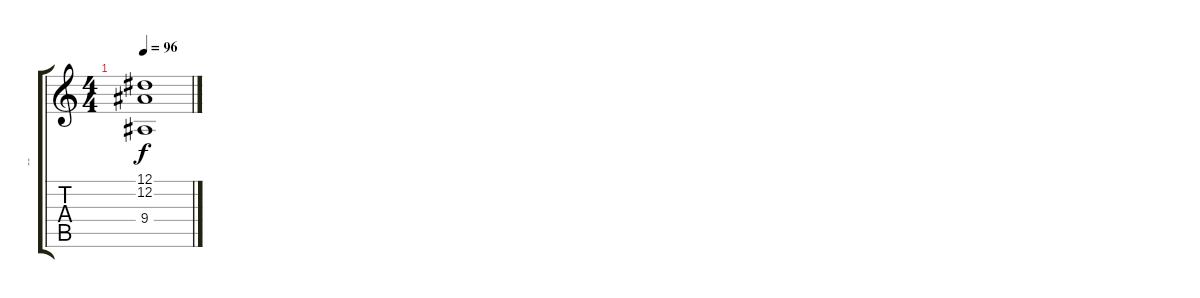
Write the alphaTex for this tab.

\track ("--" "--") {instrument synthstrings1}
\staff {score tabs}
\tuning (Eb4 Bb3 Gb3 Db3 Ab2 Eb2) {hide}
\ts (4 4)
\tempo 96
\clef g2
\ks c
(12.1{t} 12.2{t} 9.4{t}).1{dy f}
